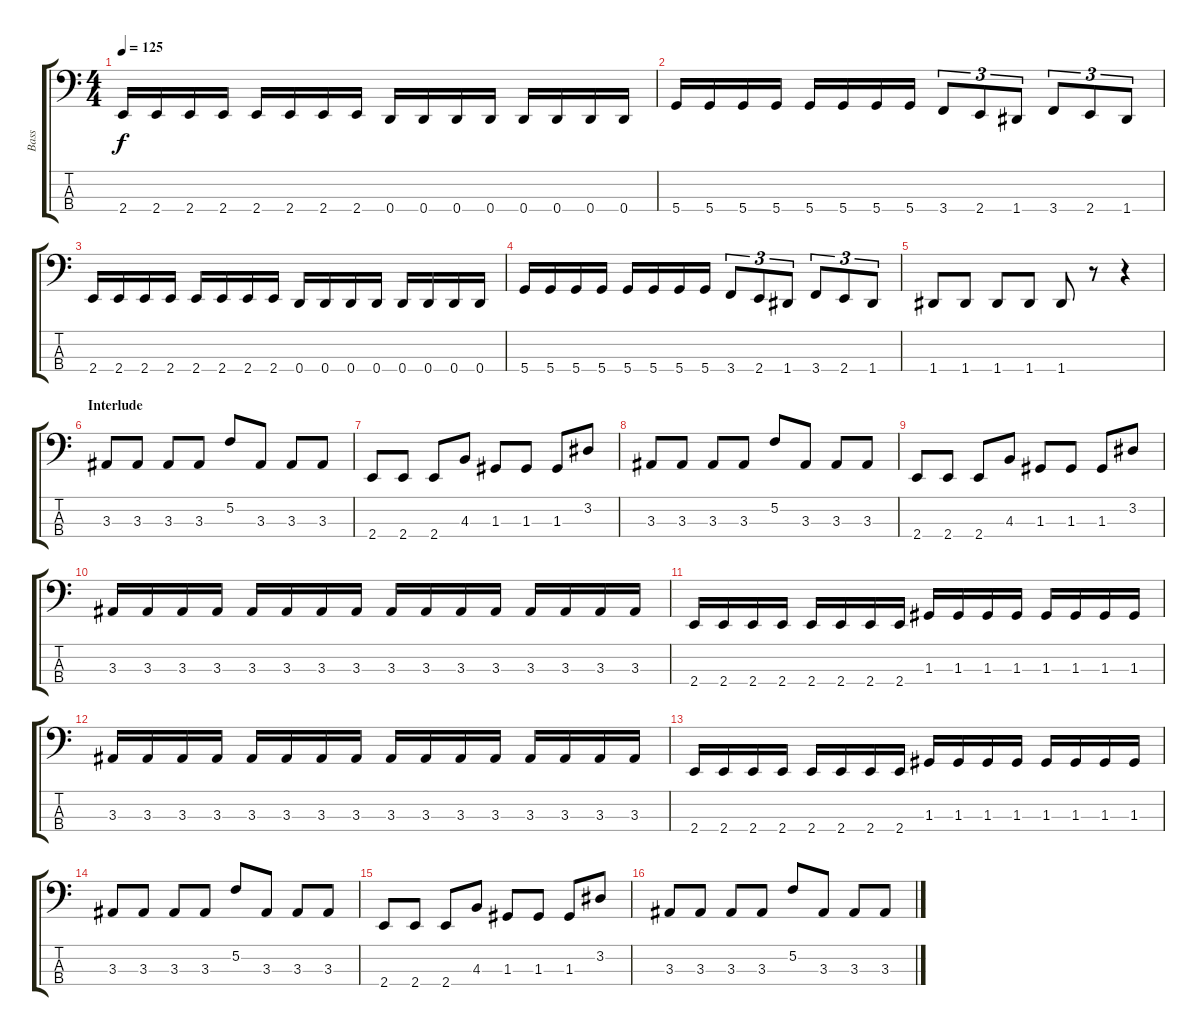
\track ("Bass" "Bass") {instrument electricbasspick}
\staff {score tabs}
\tuning (F2 C2 G1 D1) {hide}
\ts (4 4)
\tempo 125
\clef f4
\ks c
2.4.16{dy f} 2.4.16 2.4.16 2.4.16 2.4.16 2.4.16 2.4.16 2.4.16 0.4.16 0.4.16 0.4.16 0.4.16 0.4.16 0.4.16 0.4.16 0.4.16 |
5.4.16 5.4.16 5.4.16 5.4.16 5.4.16 5.4.16 5.4.16 5.4.16 3.4.8{tu (3 2)} 2.4.8{tu (3 2)} 1.4.8{tu (3 2)} 3.4.8{tu (3 2)} 2.4.8{tu (3 2)} 1.4.8{tu (3 2)} |
2.4.16 2.4.16 2.4.16 2.4.16 2.4.16 2.4.16 2.4.16 2.4.16 0.4.16 0.4.16 0.4.16 0.4.16 0.4.16 0.4.16 0.4.16 0.4.16 |
5.4.16 5.4.16 5.4.16 5.4.16 5.4.16 5.4.16 5.4.16 5.4.16 3.4.8{tu (3 2)} 2.4.8{tu (3 2)} 1.4.8{tu (3 2)} 3.4.8{tu (3 2)} 2.4.8{tu (3 2)} 1.4.8{tu (3 2)} |
1.4.8 1.4.8 1.4.8 1.4.8 1.4.8 r.8 r.4 |
\section ("" "Interlude")
3.3.8 3.3.8 3.3.8 3.3.8 5.2.8 3.3.8 3.3.8 3.3.8 |
2.4.8 2.4.8 2.4.8 4.3.8 1.3.8 1.3.8 1.3.8 3.2.8 |
3.3.8 3.3.8 3.3.8 3.3.8 5.2.8 3.3.8 3.3.8 3.3.8 |
2.4.8 2.4.8 2.4.8 4.3.8 1.3.8 1.3.8 1.3.8 3.2.8 |
3.3.16 3.3.16 3.3.16 3.3.16 3.3.16 3.3.16 3.3.16 3.3.16 3.3.16 3.3.16 3.3.16 3.3.16 3.3.16 3.3.16 3.3.16 3.3.16 |
2.4.16 2.4.16 2.4.16 2.4.16 2.4.16 2.4.16 2.4.16 2.4.16 1.3.16 1.3.16 1.3.16 1.3.16 1.3.16 1.3.16 1.3.16 1.3.16 |
3.3.16 3.3.16 3.3.16 3.3.16 3.3.16 3.3.16 3.3.16 3.3.16 3.3.16 3.3.16 3.3.16 3.3.16 3.3.16 3.3.16 3.3.16 3.3.16 |
2.4.16 2.4.16 2.4.16 2.4.16 2.4.16 2.4.16 2.4.16 2.4.16 1.3.16 1.3.16 1.3.16 1.3.16 1.3.16 1.3.16 1.3.16 1.3.16 |
3.3.8 3.3.8 3.3.8 3.3.8 5.2.8 3.3.8 3.3.8 3.3.8 |
2.4.8 2.4.8 2.4.8 4.3.8 1.3.8 1.3.8 1.3.8 3.2.8 |
3.3.8 3.3.8 3.3.8 3.3.8 5.2.8 3.3.8 3.3.8 3.3.8
